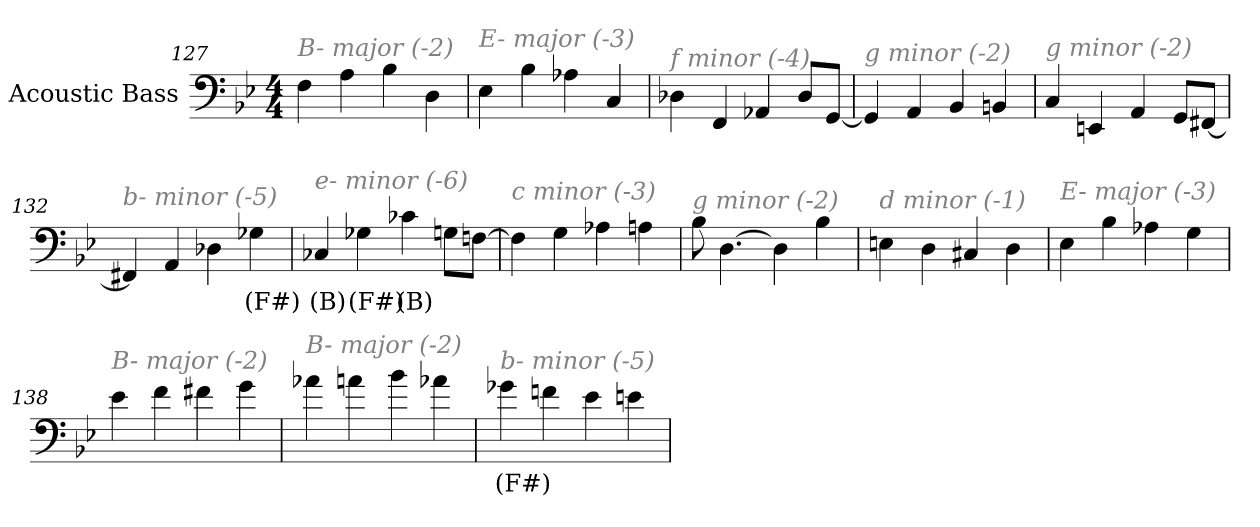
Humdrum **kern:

**kern	**text
*part1	*part1
*staff1	*staff1
*I"Acoustic Bass	*
*clefF4	*
*ITrd7c12	*
*k[b-e-]	*
*B-:	*
*M4/4	*
=127	=127
!LO:TX:i:color=#808080:t=B- major (-2)	!
4FF	.
4AA	.
4BB-	.
4DD	.
=128	=128
!LO:TX:i:color=#808080:t=E- major (-3)	!
4EE-	.
4BB-	.
4AA-X	.
4CC	.
=129	=129
!LO:TX:i:color=#808080:t=f minor (-4)	!
4DD-X	.
4FFF	.
4AAA-X	.
8DD-L	.
[8GGGJ	.
=130	=130
!LO:TX:i:color=#808080:t=g minor (-2)	!
4GGG]	.
4AAA	.
4BBB-	.
4BBBn	.
=131	=131
!LO:TX:i:color=#808080:t=g minor (-2)	!
4CC	.
4EEEn	.
4AAA	.
8GGGL	.
[8FFF#XJ	.
=132	=132
!LO:TX:i:color=#808080:t=b- minor (-5)	!
4FFF#X]	.
4AAA	.
4DD-X	.
4GG-Xi	(F#)
=133	=133
!LO:TX:i:color=#808080:t=e- minor (-6)	!
4CC-Xi	(B)
4GG-Xi	(F#)
4C-Xi	(B)
8GGL	.
[8FFnJ	.
=134	=134
!LO:TX:i:color=#808080:t=c minor (-3)	!
4FF]	.
4GG	.
4AA-X	.
4AAn	.
=135	=135
!LO:TX:i:color=#808080:t=g minor (-2)	!
8BB-	.
[4.DD	.
4DD]	.
4BB-	.
=136	=136
!LO:TX:i:color=#808080:t=d minor (-1)	!
4EEn	.
4DD	.
4CC#X	.
4DD	.
=137	=137
!LO:TX:i:color=#808080:t=E- major (-3)	!
4EE-	.
4BB-	.
4AA-X	.
4GG	.
=138	=138
!LO:TX:i:color=#808080:t=B- major (-2)	!
4E-	.
4F	.
4F#X	.
4G	.
=139	=139
!LO:TX:i:color=#808080:t=B- major (-2)	!
4A-X	.
4An	.
4B-	.
4A-X	.
=140	=140
!LO:TX:i:color=#808080:t=b- minor (-5)	!
4G-Xi	(F#)
4Fn	.
4E-	.
4En	.
=	=
*-	*-
